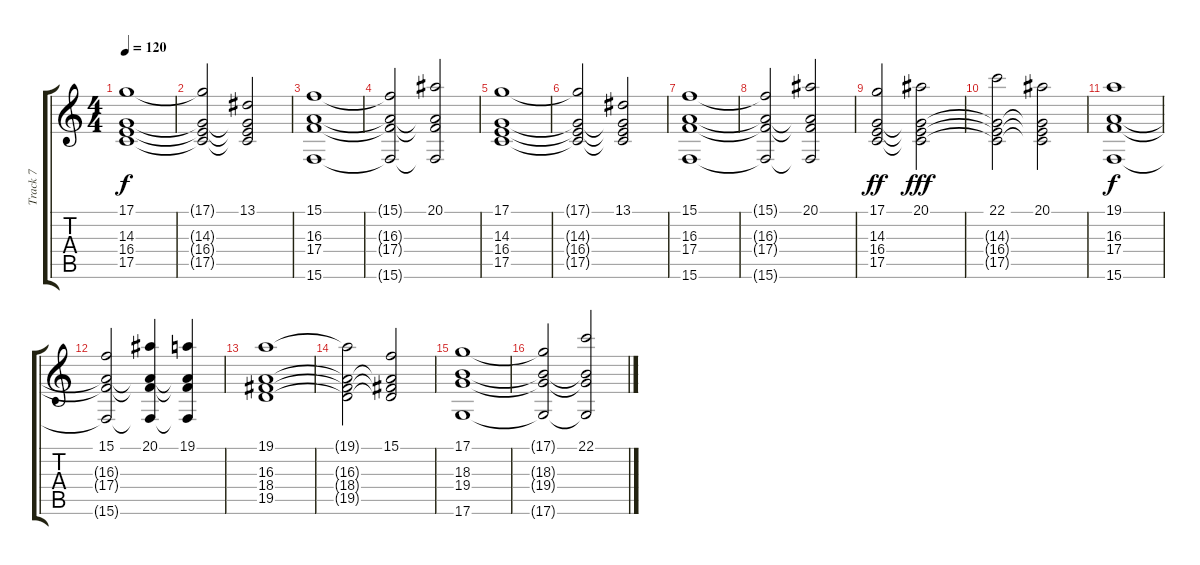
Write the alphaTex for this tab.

\track ("Track 7" "Track 7") {instrument stringensemble2}
\staff {score tabs}
\tuning (D4 A3 F3 C3 G2 D2) {hide}
\ts (4 4)
\tempo 120
\clef g2
\ks c
(17.1 14.3 16.4 17.5).1{dy f} |
(17.1{t} 14.3{t} 16.4{t} 17.5{t}).2 (13.1 14.3{t} 16.4{t} 17.5{t}).2 |
(15.1 16.3 17.4 15.6).1 |
(15.1{t} 16.3{t} 17.4{t} 15.6{t}).2 (20.1 16.3{t} 17.4{t} 15.6{t}).2 |
(17.1 14.3 16.4 17.5).1 |
(17.1{t} 14.3{t} 16.4{t} 17.5{t}).2 (13.1 14.3{t} 16.4{t} 17.5{t}).2 |
(15.1 16.3 17.4 15.6).1 |
(15.1{t} 16.3{t} 17.4{t} 15.6{t}).2 (20.1 16.3{t} 17.4{t} 15.6{t}).2 |
(17.1 14.3 16.4 17.5).2{dy ff} (20.1 14.3{t} 16.4{t} 17.5{t}).2{dy fff} |
(22.1 14.3{t} 16.4{t} 17.5{t}).2 (20.1 14.3{t} 16.4{t} 17.5{t}).2 |
(19.1 16.3 17.4 15.6).1{dy f} |
(15.1 16.3{t} 17.4{t} 15.6{t}).2 (20.1 16.3{t} 17.4{t} 15.6{t}).4 (19.1 16.3{t} 17.4{t} 15.6{t}).4 |
(19.1 16.3 18.4 19.5).1 |
(19.1{t} 16.3{t} 18.4{t} 19.5{t}).2 (15.1 16.3{t} 18.4{t} 19.5{t}).2 |
(17.1 18.3 19.4 17.6).1 |
(17.1{t} 18.3{t} 19.4{t} 17.6{t}).2 (22.1 18.3{t} 19.4{t} 17.6{t}).2
